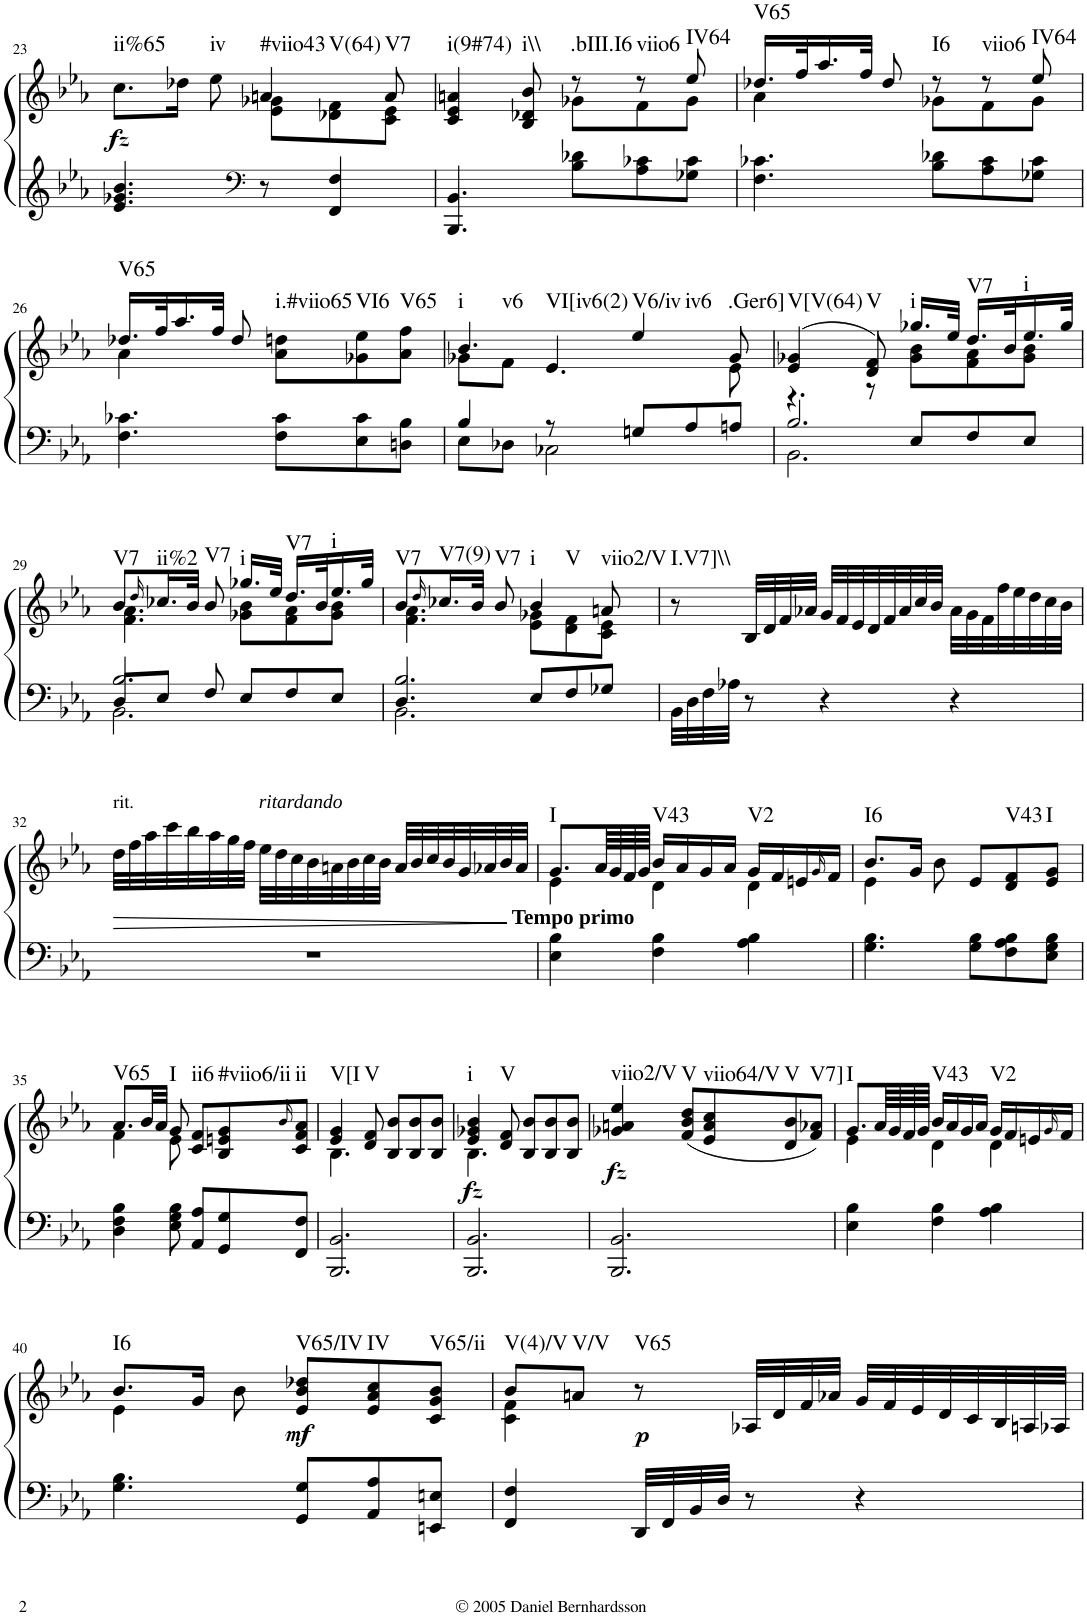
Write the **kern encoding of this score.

**kern	**kern	**dynam	**harte
*part1	*part1	*part1	*part1
*staff2	*staff1	*staff1/2	*
*I"Piano	*	*	*
*I'Pno.	*	*	*
!!LO:PB:g=z
*clefG2	*clefG2	*	*
*k[b-e-a-]	*k[b-e-a-]	*	*
*E-:	*E-:	*	*
*M3/4	*M3/4	*	*
=23	=23	=23	=23
*	*^	*	*
!	!	!	!LO:DY:b	!LO:H:kt=ii%65
4.e-/ 4.g-X/ 4.b-/	8.cc\L	4ryy	fz	N
.	16dd-X\Jk	.	.	.
!	!	!	!	!LO:H:kt=iv
.	8ee-\	8ryy	.	N
*clefF4	*	*	*	*
!	!	!	!	!LO:H:n=1:kt=#viio43
!	!	!	!	!LO:H:n=2:kt=V(64)
8r	4an/	8e-\ 8g-X\L	.	N N
4FF/ 4F/	.	8d-X\ 8f\	.	.
!	!	!	!	!LO:H:kt=V7
.	8a/	8c\ 8e-\J	.	N
=24	=24	=24	=24	=24
!	!	!	!	!LO:H:kt=i(9#74)
4.BBB-/ 4.BB-/	4c/ 4e-/ 4an/	4ryy	.	N
!	!	!	!	!LO:H:kt=i\\
.	8B-/ 8d-X/ 8b-/	8ryy	.	N
!	!	!	!	!LO:H:kt=.bIII.I6
8B-\ 8d-X\L	8r	8g-X\L	.	N
!	!	!	!	!LO:H:kt=viio6
8A-\ 8c-X\	8r	8f\	.	N
!	!	!	!	!LO:H:kt=IV64
8G-X\ 8c-\J	8ee-/	8g-\J	.	N
=25	=25	=25	=25	=25
!	!	!	!	!LO:H:kt=V65
4.F\ 4.c-X\	16.dd-X/LL	4a-\	.	N
.	32ff/K	.	.	.
.	16.aa-/	.	.	.
.	32ff/JJk	.	.	.
.	8dd-/	8ryy	.	.
!	!	!	!	!LO:H:kt=I6
8B-\ 8d-X\L	8r	8g-X\L	.	N
!	!	!	!	!LO:H:kt=viio6
8A-\ 8c-\	8r	8f\	.	N
!	!	!	!	!LO:H:kt=IV64
8G-X\ 8c-\J	8ee-/	8g-\J	.	N
!!LO:LB:g=z	!!
=26	=26	=26	=26	=26
!	!	!	!	!LO:H:kt=V65
4.F\ 4.c-X\	16.dd-X/LL	4a-\	.	N
.	32ff/K	.	.	.
.	16.aa-/	.	.	.
.	32ff/JJk	.	.	.
.	8dd-/	4ryy	.	.
!	!	!	!	!LO:H:kt=i.#viio65
8F\ 8c-\L	8a-\ 8ddn\L	.	.	N
!	!	!	!	!LO:H:kt=VI6
8E-\ 8c-\	8g-X\ 8ee-\	4ryy	.	N
!	!	!	!	!LO:H:kt=V65
8Dn\ 8B-\J	8a-\ 8ff\J	.	.	N
=27	=27	=27	=27	=27
*^	*	*	*	*
!	!	!	!	!	!LO:H:n=1:kt=i
!	!	!	!	!	!LO:H:n=2:kt=v6
!	!	!	!	!	!LO:H:n=3:kt=VI[iv6(2)
4B-/	8E-\L	4.b-/	8g-X\L	.	N N N
.	8D-X\J	.	8f\J	.	.
8r	2C-X\	.	4.e-/	.	.
!	!	!	!	!	!LO:H:n=1:kt=V6/iv
!	!	!	!	!	!LO:H:n=2:kt=iv6
8Gn/L	.	4ee-/	.	.	N N
8A-/	.	.	.	.	.
!	!	!	!	!	!LO:H:kt=.Ger6]
8An/J	.	8g-/	8e-\	.	N
=28	=28	=28	=28	=28	=28
*	*^	*	*	*	*
!	!	!	!	!	!	!LO:H:kt=V[V(64)
4.r	2.BB-\	2.B-/	(4e-/ 4g-X/	4ryy	.	N
!	!	!	!	!	!	!LO:H:kt=V
.	.	.	8d/ 8f/)	8r	.	N
!	!	!	!	!	!	!LO:H:kt=i
8E-/L	.	.	16.gg-X/LL	8g-\ 8b-\L	.	N
.	.	.	32ee-/JJk	.	.	.
!	!	!	!	!	!	!LO:H:kt=V7
8F/	.	.	16.dd/LL	8f\ 8a-\	.	N
.	.	.	32b-/K	.	.	.
!	!	!	!	!	!	!LO:H:kt=i
8E-/J	.	.	16.ee-/	8g-\ 8b-\J	.	N
.	.	.	32gg-/JJk	.	.	.
!!LO:LB:g=z	!!
=29	=29	=29	=29	=29	=29	=29
!	!	!	!	!	!	!LO:H:kt=V7
8D/L	2.BB-\	2.B-/	8b-/L	4.f\ 4.a-\	.	N
.	.	.	16qdd/	.	.	.
!	!	!	!	!	!	!LO:H:kt=ii%2
8E-/J	.	.	16.cc-X/L	.	.	N
.	.	.	32b-/JJk	.	.	.
!	!	!	!	!	!	!LO:H:kt=V7
8F/	.	.	8b-/	.	.	N
!	!	!	!	!	!	!LO:H:kt=i
8E-/L	.	.	16.gg-X/LL	8g-X\ 8b-\L	.	N
.	.	.	32ee-/JJk	.	.	.
!	!	!	!	!	!	!LO:H:kt=V7
8F/	.	.	16.dd/LL	8f\ 8a-\	.	N
.	.	.	32b-/K	.	.	.
!	!	!	!	!	!	!LO:H:kt=i
8E-/J	.	.	16.ee-/	8g-\ 8b-\J	.	N
.	.	.	32gg-/JJk	.	.	.
=30	=30	=30	=30	=30	=30	=30
!	!	!	!	!	!	!LO:H:kt=V7
4.D/	2.BB-\	2.B-/	8b-/L	4.f\ 4.a-\	.	N
.	.	.	16qdd/	.	.	.
!	!	!	!	!	!	!LO:H:kt=V7(9)
.	.	.	16.cc-X/L	.	.	N
.	.	.	32b-/JJk	.	.	.
!	!	!	!	!	!	!LO:H:kt=V7
.	.	.	8b-/	.	.	N
!	!	!	!	!	!	!LO:H:n=1:kt=i
!	!	!	!	!	!	!LO:H:n=2:kt=V
8E-/L	.	.	4b-/	8e-\ 8g-X\L	.	N N
8F/	.	.	.	8d\ 8f\	.	.
!	!	!	!	!	!	!LO:H:kt=viio2/V
8G-X/J	.	.	8an/	8c\ 8e-\J	.	N
*v	*v	*v	*	*	*	*
=31	=31	=31	=31	=31
!	!	!	!	!LO:H:kt=I.V7]\\
*	*v	*v	*	*
32BB-\LLL	8r	.	N
32D\	.	.	.
32F\	.	.	.
32A-X\JJJ	.	.	.
8r	32B-/LLL	.	.
.	32d/	.	.
.	32f/	.	.
.	32a-X/JJJ	.	.
4r	32g/LLL	.	.
.	32f/	.	.
.	32e-/	.	.
.	32d/	.	.
.	32f/	.	.
.	32a-/	.	.
.	32cc/	.	.
.	32b-/JJJ	.	.
4r	32a-\LLL	.	.
.	32g\	.	.
.	32f\	.	.
.	32ff\	.	.
.	32ee-\	.	.
.	32dd\	.	.
.	32cc\	.	.
.	32b-\JJJ	.	.
!!LO:LB:g=z
=32	=32	=32	=32
!	!LO:TX:a:t=rit.	!	!
!	!	!LO:HP:b	!
2.r	32dd\LLL	>	.
.	32ff\	.	.
.	32aa-\	.	.
.	32ccc\	.	.
.	32bb-\	.	.
.	32aa-\	.	.
.	32gg\	.	.
.	32ff\JJJ	.	.
!	!LO:TX:a:i:t=ritardando	!	!
.	32ee-\LLL	.	.
.	32dd\	.	.
.	32cc\	.	.
.	32b-\	.	.
.	32an\	.	.
.	32b-\	.	.
.	32cc\	.	.
.	32b-\JJJ	.	.
.	32a/LLL	.	.
.	32b-/	.	.
.	32cc/	.	.
.	32b-/	.	.
.	32g/	.	.
.	32a-X/	.	.
.	32b-/	.	.
.	32a-/JJJ	]	.
=33	=33	=33	=33
*	*^	*	*
!	!LO:TX:b:B:t=Tempo primo	!	!	!LO:H:kt=I
4E-\ 4B-\	8.g/L	4e-\	.	N
.	64a-/LLL	.	.	.
.	64g/	.	.	.
.	64f/	.	.	.
.	64g/JJJJ	.	.	.
!	!	!	!	!LO:H:kt=V43
4F\ 4B-\	16b-/LL	4d\	.	N
.	16a-/	.	.	.
.	16g/	.	.	.
.	16a-/JJ	.	.	.
!	!	!	!	!LO:H:kt=V2
4A-\ 4B-\	16g/LL	4d\	.	N
.	16f/	.	.	.
.	16en/	.	.	.
.	16qg/	.	.	.
.	16f/JJ	.	.	.
=34	=34	=34	=34	=34
!	!	!	!	!LO:H:kt=I6
4.G\ 4.B-\	8.b-/L	4e-\	.	N
.	16g/Jk	.	.	.
.	8b-\	4ryy	.	.
8G\ 8B-\L	8e-/L	.	.	.
!	!	!	!	!LO:H:kt=V43
8F\ 8A-\ 8B-\	8d/ 8f/	4ryy	.	N
!	!	!	!	!LO:H:kt=I
8E-\ 8G\ 8B-\J	8e-/ 8g/J	.	.	N
!!LO:LB:g=z	!!
=35	=35	=35	=35	=35
!	!	!	!	!LO:H:kt=V65
4D\ 4F\ 4B-\	8.a-/L	4f\	.	N
.	32b-/LL	.	.	.
.	32a-/JJJ	.	.	.
!	!	!	!	!LO:H:kt=I
8E-\ 8G\ 8B-\	8g/	8e-\	.	N
!	!	!	!	!LO:H:kt=ii6
8AA-/ 8A-/L	8c/ 8f/L	8ryy	.	N
!	!	!	!	!LO:H:kt=#viio6/ii
8GG/ 8G/	8B-/ 8en/ 8g/	4ryy	.	N
.	16qb-/	.	.	.
!	!	!	!	!LO:H:kt=ii
8FF/ 8F/J	8c/ 8f/ 8a-/J	.	.	N
=36	=36	=36	=36	=36
!	!	!	!	!LO:H:kt=V[I
2.BBB-/ 2.BB-/	4e-/ 4g/	4.B-\	.	N
!	!	!	!	!LO:H:kt=V
.	8d/ 8f/	.	.	N
.	8B-/ 8b-/L	8ryy	.	.
.	8B-/ 8b-/	4ryy	.	.
.	8B-/ 8b-/J	.	.	.
=37	=37	=37	=37	=37
!	!	!	!LO:DY:b	!LO:H:kt=i
2.BBB-/ 2.BB-/	4e-/ 4g-X/ 4b-/	4.B-\	fz	N
!	!	!	!	!LO:H:kt=V
.	8d/ 8f/	.	.	N
.	8B-/ 8b-/L	8ryy	.	.
.	8B-/ 8b-/	4ryy	.	.
.	8B-/ 8b-/J	.	.	.
*	*v	*v	*	*
=38	=38	=38	=38
!	!	!LO:DY:b	!LO:H:kt=viio2/V
2.BBB-/ 2.BB-/	4g-X/ 4an/ 4ee-/	fz	N
!	!	!	!LO:H:kt=V
.	(8f/ 8b-/ 8dd/L	.	N
!	!	!	!LO:H:kt=viio64/V
.	8e-/ 8a/ 8cc/	.	N
!	!	!	!LO:H:kt=V
.	8d/ 8b-/	.	N
!	!	!	!LO:H:kt=V7]
.	8f/ 8a-X/J)	.	N
=39	=39	=39	=39
*	*^	*	*
!	!	!	!	!LO:H:kt=I
4E-\ 4B-\	8.g/L	4e-\	.	N
.	64a-/LLL	.	.	.
.	64g/	.	.	.
.	64f/	.	.	.
.	64g/JJJJ	.	.	.
!	!	!	!	!LO:H:kt=V43
4F\ 4B-\	16b-/LL	4d\	.	N
.	16a-/	.	.	.
.	16g/	.	.	.
.	16a-/JJ	.	.	.
!	!	!	!	!LO:H:kt=V2
4A-\ 4B-\	16g/LL	4d\	.	N
.	16f/	.	.	.
.	16en/	.	.	.
.	16qg/	.	.	.
.	16f/JJ	.	.	.
!!LO:LB:g=z	!!
=40	=40	=40	=40	=40
!	!	!	!	!LO:H:kt=I6
4.G\ 4.B-\	8.b-/L	4e-\	.	N
.	16g/Jk	.	.	.
.	8b-\	4ryy	.	.
!	!	!	!LO:DY:b	!LO:H:kt=V65/IV
8GG/ 8G/L	8e-/ 8b-/ 8dd-X/L	.	mf	N
!	!	!	!	!LO:H:kt=IV
8AA-/ 8A-/	8e-/ 8a-/ 8cc/	4ryy	.	N
!	!	!	!	!LO:H:kt=V65/ii
8EEn/ 8En/J	8c/ 8g/ 8b-/J	.	.	N
=41	=41	=41	=41	=41
!	!	!	!	!LO:H:kt=V(4)/V
4FF/ 4F/	8b-/L	4c\ 4f\	.	N
!	!	!	!	!LO:H:kt=V/V
.	8an/J	.	.	N
!	!	!	!LO:DY:b	!LO:H:kt=V65
32DD/LLL	8r	4ryy	p	N
32FF/	.	.	.	.
32BB-/	.	.	.	.
32D/JJJ	.	.	.	.
8r	32A-X/LLL	.	.	.
.	32d/	.	.	.
.	32f/	.	.	.
.	32a-X/JJJ	.	.	.
4r	32g/LLL	4ryy	.	.
.	32f/	.	.	.
.	32e-/	.	.	.
.	32d/	.	.	.
.	32c/	.	.	.
.	32B-/	.	.	.
.	32An/	.	.	.
.	32A-X/JJJ	.	.	.
*	*v	*v	*	*
=	=	=	=
*-	*-	*-	*-
